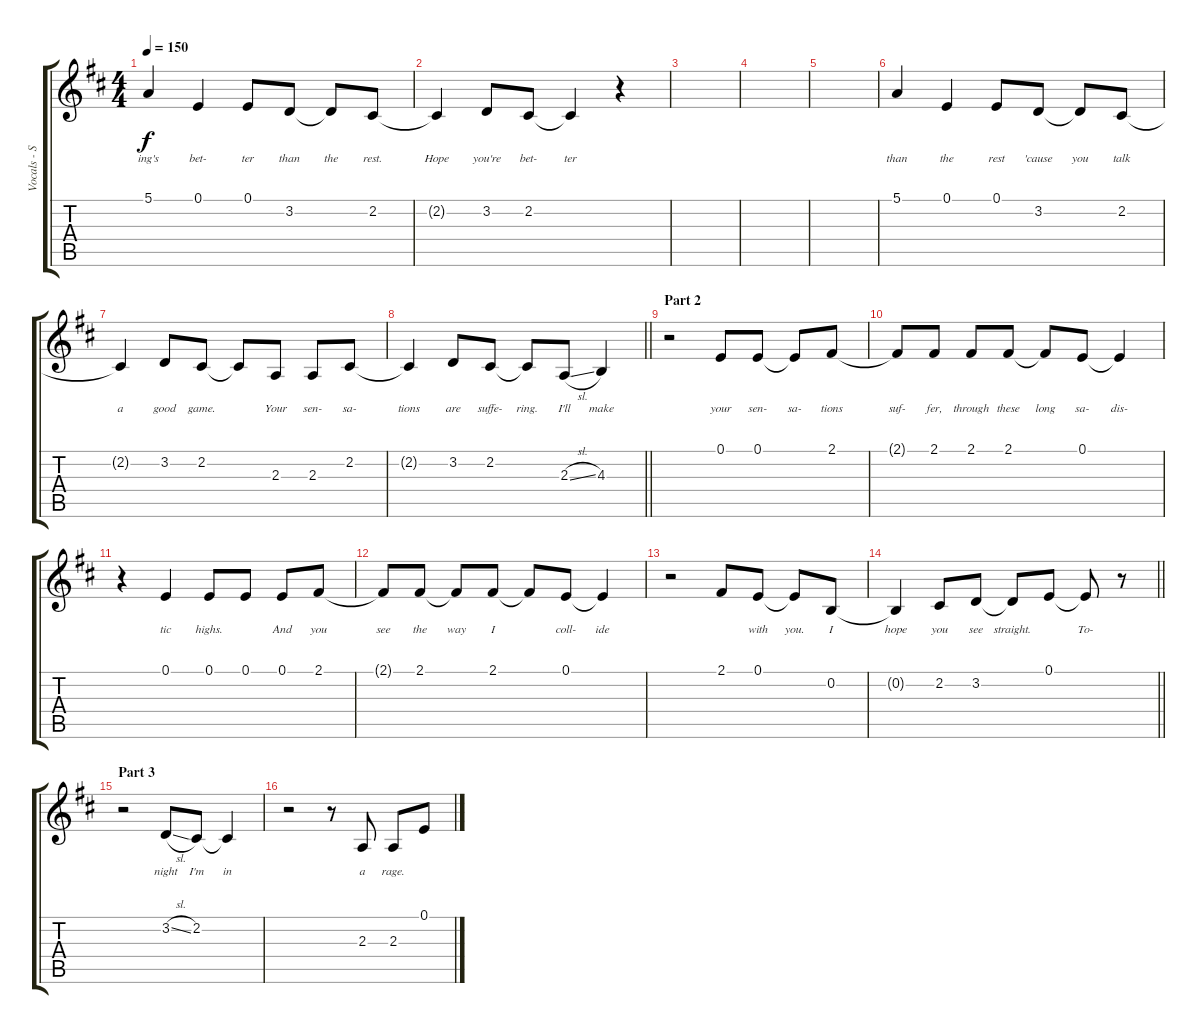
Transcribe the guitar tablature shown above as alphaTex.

\track ("Vocals - Simon Neil" "Vocals - S") {instrument altosax}
\staff {score tabs}
\tuning (E4 B3 G3 D3 A2 E2) {hide}
\ts (4 4)
\tempo 150
\clef g2
\ks d
5.1.4{lyrics (0 "ing's") lyrics (1 "") lyrics (2 "") lyrics (3 "") lyrics (4 "") dy f} 0.1.4{lyrics (0 "bet-") lyrics (1 "") lyrics (2 "") lyrics (3 "") lyrics (4 "")} 0.1.8{lyrics (0 "ter") lyrics (1 "") lyrics (2 "") lyrics (3 "") lyrics (4 "")} 3.2.8{lyrics (0 "than") lyrics (1 "") lyrics (2 "") lyrics (3 "") lyrics (4 "")} 3.2{t}.8{lyrics (0 "the") lyrics (1 "") lyrics (2 "") lyrics (3 "") lyrics (4 "")} 2.2.8{lyrics (0 "rest.") lyrics (1 "") lyrics (2 "") lyrics (3 "") lyrics (4 "")} |
2.2{t}.4{lyrics (0 "Hope") lyrics (1 "") lyrics (2 "") lyrics (3 "") lyrics (4 "")} 3.2.8{lyrics (0 "you're") lyrics (1 "") lyrics (2 "") lyrics (3 "") lyrics (4 "")} 2.2.8{lyrics (0 "bet-") lyrics (1 "") lyrics (2 "") lyrics (3 "") lyrics (4 "")} 2.2{t}.4{lyrics (0 "ter") lyrics (1 "") lyrics (2 "") lyrics (3 "") lyrics (4 "")} r.4 |
|
|
|
5.1.4{lyrics (0 "than") lyrics (1 "") lyrics (2 "") lyrics (3 "") lyrics (4 "")} 0.1.4{lyrics (0 "the") lyrics (1 "") lyrics (2 "") lyrics (3 "") lyrics (4 "")} 0.1.8{lyrics (0 "rest") lyrics (1 "") lyrics (2 "") lyrics (3 "") lyrics (4 "")} 3.2.8{lyrics (0 "'cause") lyrics (1 "") lyrics (2 "") lyrics (3 "") lyrics (4 "")} 3.2{t}.8{lyrics (0 "you") lyrics (1 "") lyrics (2 "") lyrics (3 "") lyrics (4 "")} 2.2.8{lyrics (0 "talk") lyrics (1 "") lyrics (2 "") lyrics (3 "") lyrics (4 "")} |
2.2{t}.4{lyrics (0 "a") lyrics (1 "") lyrics (2 "") lyrics (3 "") lyrics (4 "")} 3.2.8{lyrics (0 "good") lyrics (1 "") lyrics (2 "") lyrics (3 "") lyrics (4 "")} 2.2.8{lyrics (0 "game.") lyrics (1 "") lyrics (2 "") lyrics (3 "") lyrics (4 "")} 2.2{t}.8{lyrics (0 "") lyrics (1 "") lyrics (2 "") lyrics (3 "") lyrics (4 "")} 2.3.8{lyrics (0 "Your") lyrics (1 "") lyrics (2 "") lyrics (3 "") lyrics (4 "")} 2.3.8{lyrics (0 "sen-") lyrics (1 "") lyrics (2 "") lyrics (3 "") lyrics (4 "")} 2.2.8{lyrics (0 "sa-") lyrics (1 "") lyrics (2 "") lyrics (3 "") lyrics (4 "")} |
\barLineRight lightlight
2.2{t}.4{lyrics (0 "tions") lyrics (1 "") lyrics (2 "") lyrics (3 "") lyrics (4 "")} 3.2.8{lyrics (0 "are") lyrics (1 "") lyrics (2 "") lyrics (3 "") lyrics (4 "")} 2.2.8{lyrics (0 "suffe-") lyrics (1 "") lyrics (2 "") lyrics (3 "") lyrics (4 "")} 2.2{t}.8{lyrics (0 "ring.") lyrics (1 "") lyrics (2 "") lyrics (3 "") lyrics (4 "")} 2.3{sl}.8{lyrics (0 "I'll") lyrics (1 "") lyrics (2 "") lyrics (3 "") lyrics (4 "")} 4.3.4{lyrics (0 "make") lyrics (1 "") lyrics (2 "") lyrics (3 "") lyrics (4 "")} |
\section ("" "Part 2")
r.2 0.1.8{lyrics (0 "your") lyrics (1 "") lyrics (2 "") lyrics (3 "") lyrics (4 "")} 0.1.8{lyrics (0 "sen-") lyrics (1 "") lyrics (2 "") lyrics (3 "") lyrics (4 "")} 0.1{t}.8{lyrics (0 "sa-") lyrics (1 "") lyrics (2 "") lyrics (3 "") lyrics (4 "")} 2.1.8{lyrics (0 "tions") lyrics (1 "") lyrics (2 "") lyrics (3 "") lyrics (4 "")} |
2.1{t}.8{lyrics (0 "suf-") lyrics (1 "") lyrics (2 "") lyrics (3 "") lyrics (4 "")} 2.1.8{lyrics (0 "fer,") lyrics (1 "") lyrics (2 "") lyrics (3 "") lyrics (4 "")} 2.1.8{lyrics (0 "through") lyrics (1 "") lyrics (2 "") lyrics (3 "") lyrics (4 "")} 2.1.8{lyrics (0 "these") lyrics (1 "") lyrics (2 "") lyrics (3 "") lyrics (4 "")} 2.1{t}.8{lyrics (0 "long") lyrics (1 "") lyrics (2 "") lyrics (3 "") lyrics (4 "")} 0.1.8{lyrics (0 "sa-") lyrics (1 "") lyrics (2 "") lyrics (3 "") lyrics (4 "")} 0.1{t}.4{lyrics (0 "dis-") lyrics (1 "") lyrics (2 "") lyrics (3 "") lyrics (4 "")} |
r.4 0.1.4{lyrics (0 "tic") lyrics (1 "") lyrics (2 "") lyrics (3 "") lyrics (4 "")} 0.1.8{lyrics (0 "highs.") lyrics (1 "") lyrics (2 "") lyrics (3 "") lyrics (4 "")} 0.1.8{lyrics (0 "") lyrics (1 "") lyrics (2 "") lyrics (3 "") lyrics (4 "")} 0.1.8{lyrics (0 "And") lyrics (1 "") lyrics (2 "") lyrics (3 "") lyrics (4 "")} 2.1.8{lyrics (0 "you") lyrics (1 "") lyrics (2 "") lyrics (3 "") lyrics (4 "")} |
2.1{t}.8{lyrics (0 "see") lyrics (1 "") lyrics (2 "") lyrics (3 "") lyrics (4 "")} 2.1.8{lyrics (0 "the") lyrics (1 "") lyrics (2 "") lyrics (3 "") lyrics (4 "")} 2.1{t}.8{lyrics (0 "way") lyrics (1 "") lyrics (2 "") lyrics (3 "") lyrics (4 "")} 2.1.8{lyrics (0 "I") lyrics (1 "") lyrics (2 "") lyrics (3 "") lyrics (4 "")} 2.1{t}.8{lyrics (0 "") lyrics (1 "") lyrics (2 "") lyrics (3 "") lyrics (4 "")} 0.1.8{lyrics (0 "coll-") lyrics (1 "") lyrics (2 "") lyrics (3 "") lyrics (4 "")} 0.1{t}.4{lyrics (0 "ide") lyrics (1 "") lyrics (2 "") lyrics (3 "") lyrics (4 "")} |
r.2 2.1.8{lyrics (0 "") lyrics (1 "") lyrics (2 "") lyrics (3 "") lyrics (4 "")} 0.1.8{lyrics (0 "with") lyrics (1 "") lyrics (2 "") lyrics (3 "") lyrics (4 "")} 0.1{t}.8{lyrics (0 "you.") lyrics (1 "") lyrics (2 "") lyrics (3 "") lyrics (4 "")} 0.2.8{lyrics (0 "I") lyrics (1 "") lyrics (2 "") lyrics (3 "") lyrics (4 "")} |
\barLineRight lightlight
0.2{t}.4{lyrics (0 "hope") lyrics (1 "") lyrics (2 "") lyrics (3 "") lyrics (4 "")} 2.2.8{lyrics (0 "you") lyrics (1 "") lyrics (2 "") lyrics (3 "") lyrics (4 "")} 3.2.8{lyrics (0 "see") lyrics (1 "") lyrics (2 "") lyrics (3 "") lyrics (4 "")} 3.2{t}.8{lyrics (0 "straight.") lyrics (1 "") lyrics (2 "") lyrics (3 "") lyrics (4 "")} 0.1.8{lyrics (0 "") lyrics (1 "") lyrics (2 "") lyrics (3 "") lyrics (4 "")} 0.1{t}.8{lyrics (0 "To-") lyrics (1 "") lyrics (2 "") lyrics (3 "") lyrics (4 "")} r.8 |
\section ("" "Part 3")
r.2 3.2{sl}.8{lyrics (0 "night") lyrics (1 "") lyrics (2 "") lyrics (3 "") lyrics (4 "")} 2.2.8{lyrics (0 "I'm") lyrics (1 "") lyrics (2 "") lyrics (3 "") lyrics (4 "")} 2.2{t}.4{lyrics (0 "in") lyrics (1 "") lyrics (2 "") lyrics (3 "") lyrics (4 "")} |
r.2 r.8 2.3.8{lyrics (0 "a") lyrics (1 "") lyrics (2 "") lyrics (3 "") lyrics (4 "")} 2.3.8{lyrics (0 "rage.") lyrics (1 "") lyrics (2 "") lyrics (3 "") lyrics (4 "")} 0.1.8{lyrics (0 "") lyrics (1 "") lyrics (2 "") lyrics (3 "") lyrics (4 "")}
